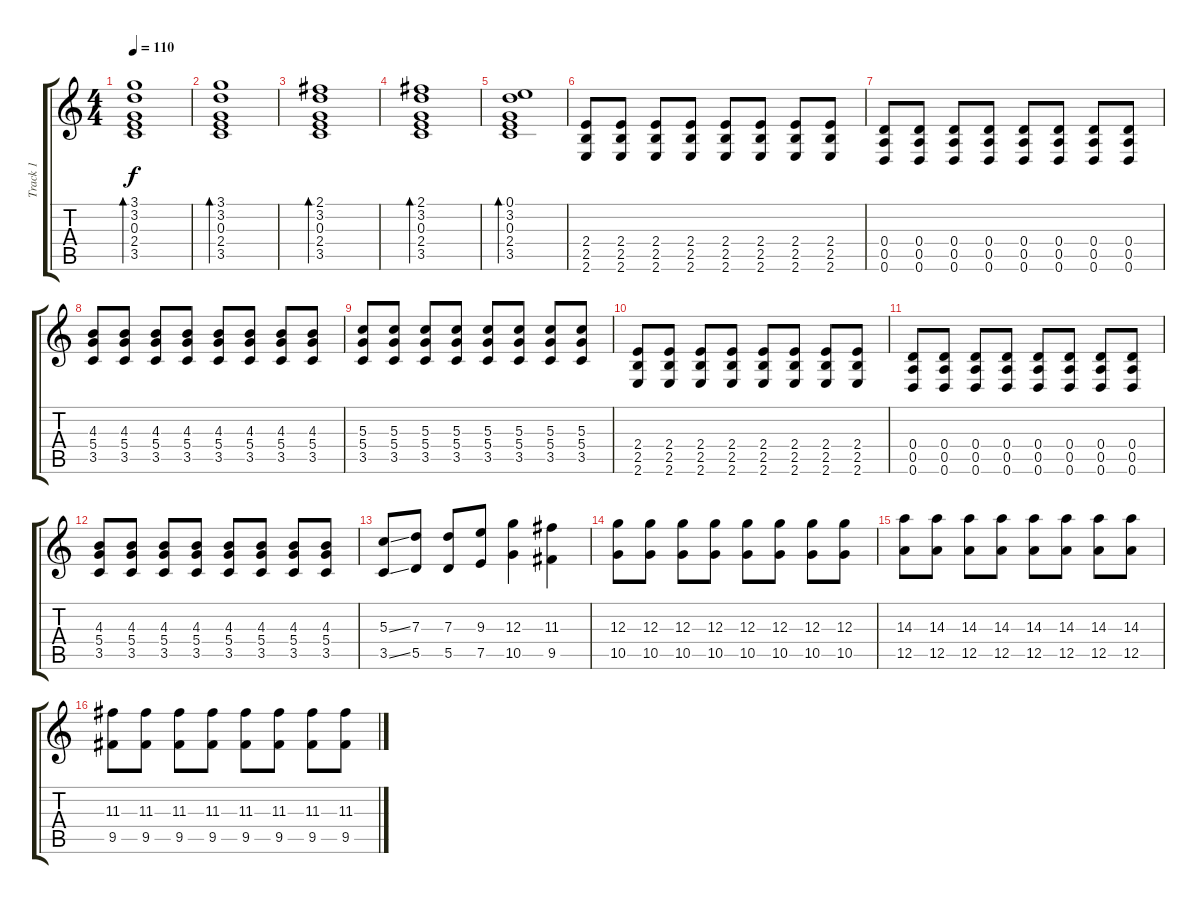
\track ("Track 1" "Track 1") {instrument electricguitarclean}
\staff {score tabs}
\tuning (E4 B3 G3 D3 A2 D2) {hide}
\ts (4 4)
\tempo 110
\clef g2
\ks c
(3.1 3.2 0.3 2.4 3.5).1{bd 120 dy f} |
(3.1 3.2 0.3 2.4 3.5).1{bd 120} |
(2.1 3.2 0.3 2.4 3.5).1{bd 120} |
(2.1 3.2 0.3 2.4 3.5).1{bd 120} |
(0.1 3.2 0.3 2.4 3.5).1{bd 120} |
(2.4 2.5 2.6).8{instrument distortionguitar} (2.4 2.5 2.6).8 (2.4 2.5 2.6).8 (2.4 2.5 2.6).8 (2.4 2.5 2.6).8 (2.4 2.5 2.6).8 (2.4 2.5 2.6).8 (2.4 2.5 2.6).8 |
(0.4 0.5 0.6).8 (0.4 0.5 0.6).8 (0.4 0.5 0.6).8 (0.4 0.5 0.6).8 (0.4 0.5 0.6).8 (0.4 0.5 0.6).8 (0.4 0.5 0.6).8 (0.4 0.5 0.6).8 |
(4.3 5.4 3.5).8 (4.3 5.4 3.5).8 (4.3 5.4 3.5).8 (4.3 5.4 3.5).8 (4.3 5.4 3.5).8 (4.3 5.4 3.5).8 (4.3 5.4 3.5).8 (4.3 5.4 3.5).8 |
(5.3 5.4 3.5).8 (5.3 5.4 3.5).8 (5.3 5.4 3.5).8 (5.3 5.4 3.5).8 (5.3 5.4 3.5).8 (5.3 5.4 3.5).8 (5.3 5.4 3.5).8 (5.3 5.4 3.5).8 |
(2.4 2.5 2.6).8 (2.4 2.5 2.6).8 (2.4 2.5 2.6).8 (2.4 2.5 2.6).8 (2.4 2.5 2.6).8 (2.4 2.5 2.6).8 (2.4 2.5 2.6).8 (2.4 2.5 2.6).8 |
(0.4 0.5 0.6).8 (0.4 0.5 0.6).8 (0.4 0.5 0.6).8 (0.4 0.5 0.6).8 (0.4 0.5 0.6).8 (0.4 0.5 0.6).8 (0.4 0.5 0.6).8 (0.4 0.5 0.6).8 |
(4.3 5.4 3.5).8 (4.3 5.4 3.5).8 (4.3 5.4 3.5).8 (4.3 5.4 3.5).8 (4.3 5.4 3.5).8 (4.3 5.4 3.5).8 (4.3 5.4 3.5).8 (4.3 5.4 3.5).8 |
(5.3{ss} 3.5{ss}).8 (7.3 5.5).8 (7.3 5.5).8 (9.3 7.5).8 (12.3 10.5).4 (11.3 9.5).4 |
(12.3 10.5).8 (12.3 10.5).8 (12.3 10.5).8 (12.3 10.5).8 (12.3 10.5).8 (12.3 10.5).8 (12.3 10.5).8 (12.3 10.5).8 |
(14.3 12.5).8 (14.3 12.5).8 (14.3 12.5).8 (14.3 12.5).8 (14.3 12.5).8 (14.3 12.5).8 (14.3 12.5).8 (14.3 12.5).8 |
(11.3 9.5).8 (11.3 9.5).8 (11.3 9.5).8 (11.3 9.5).8 (11.3 9.5).8 (11.3 9.5).8 (11.3 9.5).8 (11.3 9.5).8
